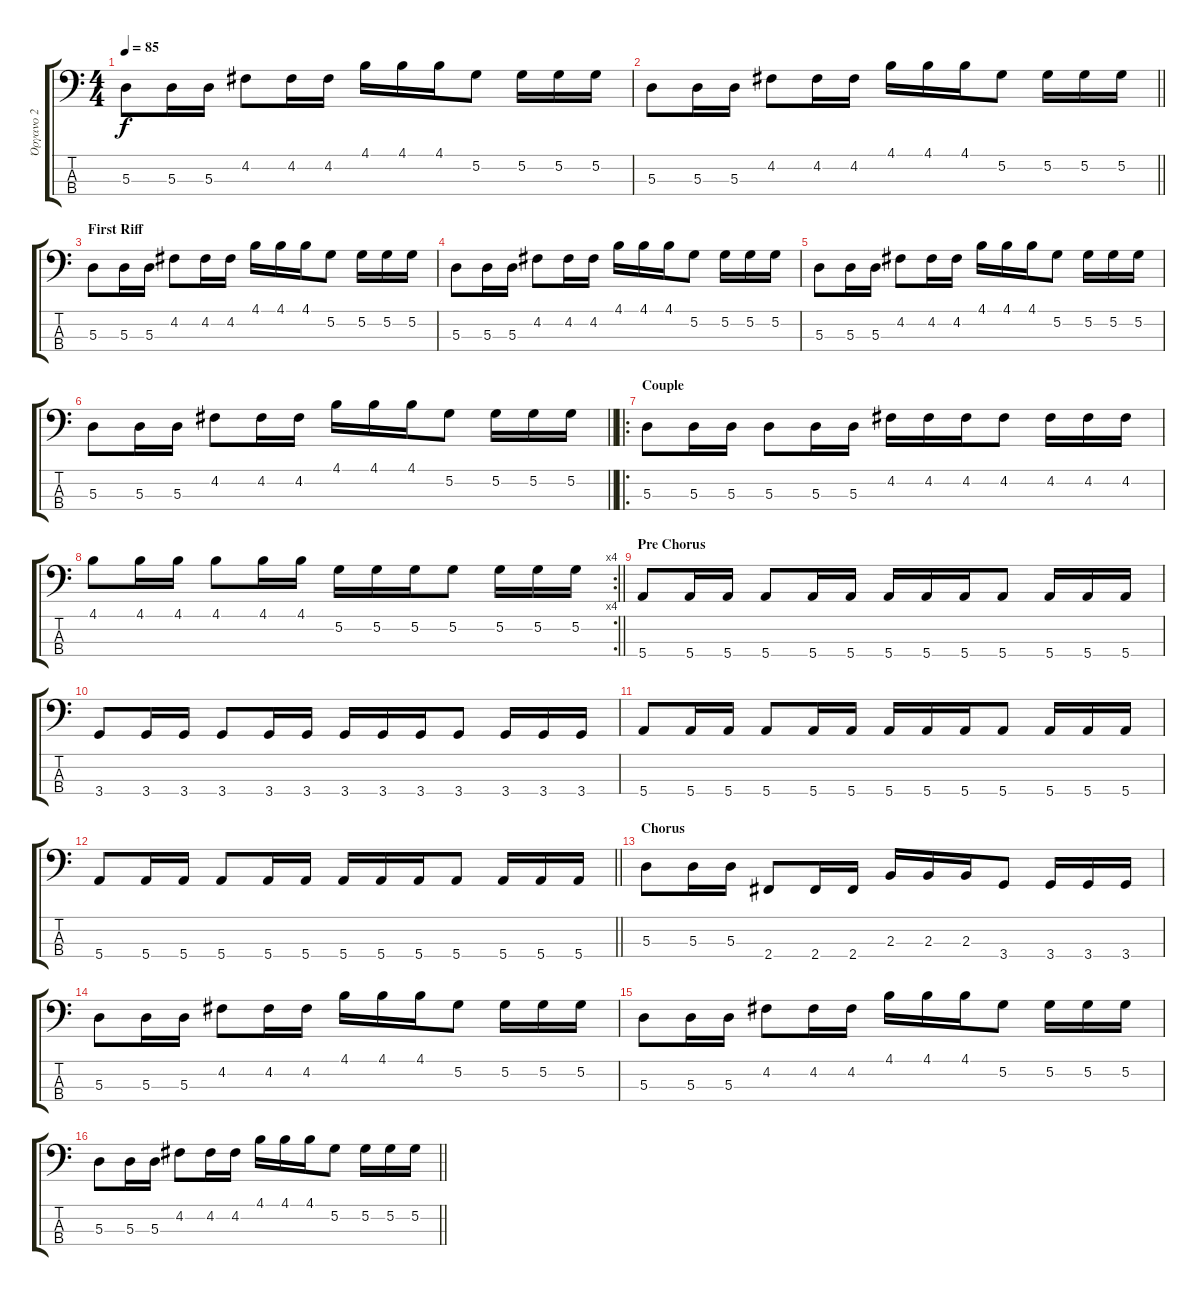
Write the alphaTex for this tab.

\track ("Όργανο 2" "Όργανο 2") {instrument slapbass2}
\staff {score tabs}
\tuning (G2 D2 A1 E1) {hide}
\ts (4 4)
\tempo 85
\clef f4
\ks c
5.3.8{dy f} 5.3.16 5.3.16 4.2.8 4.2.16 4.2.16 4.1.16 4.1.16 4.1.16 5.2.8 5.2.16 5.2.16 5.2.16 |
\barLineRight lightlight
5.3.8 5.3.16 5.3.16 4.2.8 4.2.16 4.2.16 4.1.16 4.1.16 4.1.16 5.2.8 5.2.16 5.2.16 5.2.16 |
\section ("" "First Riff")
5.3.8 5.3.16 5.3.16 4.2.8 4.2.16 4.2.16 4.1.16 4.1.16 4.1.16 5.2.8 5.2.16 5.2.16 5.2.16 |
5.3.8 5.3.16 5.3.16 4.2.8 4.2.16 4.2.16 4.1.16 4.1.16 4.1.16 5.2.8 5.2.16 5.2.16 5.2.16 |
5.3.8 5.3.16 5.3.16 4.2.8 4.2.16 4.2.16 4.1.16 4.1.16 4.1.16 5.2.8 5.2.16 5.2.16 5.2.16 |
\barLineRight lightlight
5.3.8 5.3.16 5.3.16 4.2.8 4.2.16 4.2.16 4.1.16 4.1.16 4.1.16 5.2.8 5.2.16 5.2.16 5.2.16 |
\ro
\section ("" "Couple")
5.3.8 5.3.16 5.3.16 5.3.8 5.3.16 5.3.16 4.2.16 4.2.16 4.2.16 4.2.8 4.2.16 4.2.16 4.2.16 |
\rc 4
\barLineRight lightlight
4.1.8 4.1.16 4.1.16 4.1.8 4.1.16 4.1.16 5.2.16 5.2.16 5.2.16 5.2.8 5.2.16 5.2.16 5.2.16 |
\section ("" "Pre Chorus")
5.4.8 5.4.16 5.4.16 5.4.8 5.4.16 5.4.16 5.4.16 5.4.16 5.4.16 5.4.8 5.4.16 5.4.16 5.4.16 |
3.4.8 3.4.16 3.4.16 3.4.8 3.4.16 3.4.16 3.4.16 3.4.16 3.4.16 3.4.8 3.4.16 3.4.16 3.4.16 |
5.4.8 5.4.16 5.4.16 5.4.8 5.4.16 5.4.16 5.4.16 5.4.16 5.4.16 5.4.8 5.4.16 5.4.16 5.4.16 |
\barLineRight lightlight
5.4.8 5.4.16 5.4.16 5.4.8 5.4.16 5.4.16 5.4.16 5.4.16 5.4.16 5.4.8 5.4.16 5.4.16 5.4.16 |
\section ("" "Chorus")
5.3.8 5.3.16 5.3.16 2.4.8 2.4.16 2.4.16 2.3.16 2.3.16 2.3.16 3.4.8 3.4.16 3.4.16 3.4.16 |
5.3.8 5.3.16 5.3.16 4.2.8 4.2.16 4.2.16 4.1.16 4.1.16 4.1.16 5.2.8 5.2.16 5.2.16 5.2.16 |
5.3.8 5.3.16 5.3.16 4.2.8 4.2.16 4.2.16 4.1.16 4.1.16 4.1.16 5.2.8 5.2.16 5.2.16 5.2.16 |
\barLineRight lightlight
5.3.8 5.3.16 5.3.16 4.2.8 4.2.16 4.2.16 4.1.16 4.1.16 4.1.16 5.2.8 5.2.16 5.2.16 5.2.16
